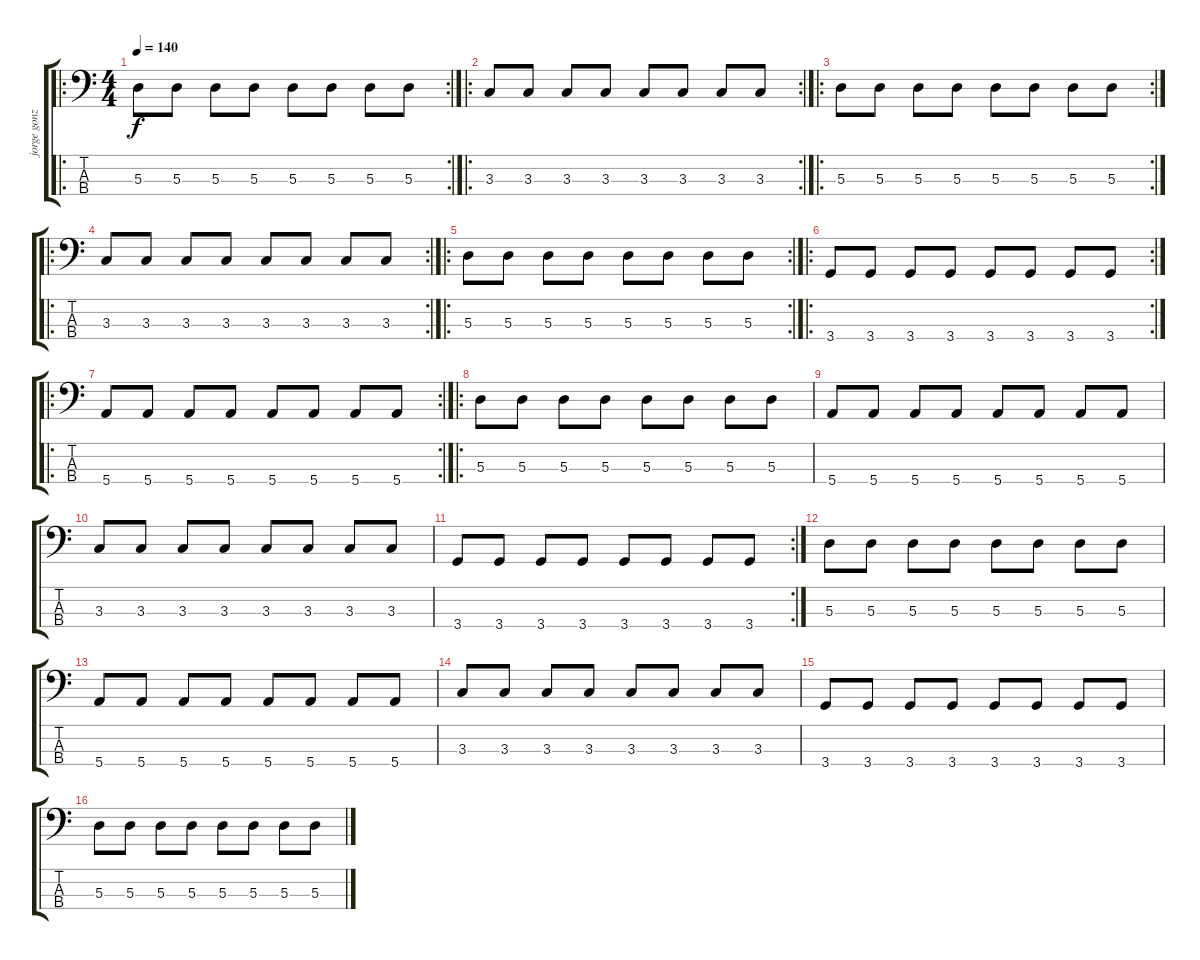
\track ("jorge gonzalez" "jorge gonz") {instrument electricbasspick}
\staff {score tabs}
\tuning (G2 D2 A1 E1) {hide}
\ro
\rc 2
\ts (4 4)
\tempo 140
\clef f4
\ks c
5.3.8{dy f} 5.3.8 5.3.8 5.3.8 5.3.8 5.3.8 5.3.8 5.3.8 |
\ro
\rc 2
3.3.8 3.3.8 3.3.8 3.3.8 3.3.8 3.3.8 3.3.8 3.3.8 |
\ro
\rc 2
5.3.8 5.3.8 5.3.8 5.3.8 5.3.8 5.3.8 5.3.8 5.3.8 |
\ro
\rc 2
3.3.8 3.3.8 3.3.8 3.3.8 3.3.8 3.3.8 3.3.8 3.3.8 |
\ro
\rc 2
5.3.8 5.3.8 5.3.8 5.3.8 5.3.8 5.3.8 5.3.8 5.3.8 |
\ro
\rc 2
3.4.8 3.4.8 3.4.8 3.4.8 3.4.8 3.4.8 3.4.8 3.4.8 |
\ro
\rc 2
5.4.8 5.4.8 5.4.8 5.4.8 5.4.8 5.4.8 5.4.8 5.4.8 |
\ro
5.3.8 5.3.8 5.3.8 5.3.8 5.3.8 5.3.8 5.3.8 5.3.8 |
5.4.8 5.4.8 5.4.8 5.4.8 5.4.8 5.4.8 5.4.8 5.4.8 |
3.3.8 3.3.8 3.3.8 3.3.8 3.3.8 3.3.8 3.3.8 3.3.8 |
\rc 2
3.4.8 3.4.8 3.4.8 3.4.8 3.4.8 3.4.8 3.4.8 3.4.8 |
5.3.8 5.3.8 5.3.8 5.3.8 5.3.8 5.3.8 5.3.8 5.3.8 |
5.4.8 5.4.8 5.4.8 5.4.8 5.4.8 5.4.8 5.4.8 5.4.8 |
3.3.8 3.3.8 3.3.8 3.3.8 3.3.8 3.3.8 3.3.8 3.3.8 |
3.4.8 3.4.8 3.4.8 3.4.8 3.4.8 3.4.8 3.4.8 3.4.8 |
5.3.8 5.3.8 5.3.8 5.3.8 5.3.8 5.3.8 5.3.8 5.3.8
